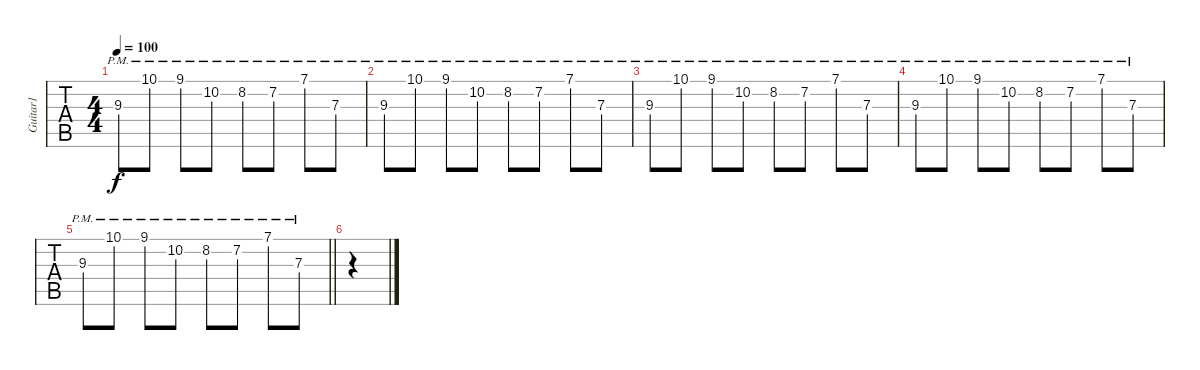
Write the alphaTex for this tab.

\track ("Guitar1" "Guitar1") {instrument overdrivenguitar}
\staff {tabs}
\tuning (E4 B3 G3 D3 A2 D2) {hide}
\ts (4 4)
\tempo 100
\clef g2
\ks bminor
9.3{pm}.8{dy f} 10.1{pm}.8 9.1{pm}.8 10.2{pm}.8 8.2{pm}.8 7.2{pm}.8 7.1{pm}.8 7.3{pm}.8 |
9.3{pm}.8 10.1{pm}.8 9.1{pm}.8 10.2{pm}.8 8.2{pm}.8 7.2{pm}.8 7.1{pm}.8 7.3{pm}.8 |
9.3{pm}.8 10.1{pm}.8 9.1{pm}.8 10.2{pm}.8 8.2{pm}.8 7.2{pm}.8 7.1{pm}.8 7.3{pm}.8 |
9.3{pm}.8 10.1{pm}.8 9.1{pm}.8 10.2{pm}.8 8.2{pm}.8 7.2{pm}.8 7.1{pm}.8 7.3{pm}.8 |
\barLineRight lightlight
9.3{pm}.8 10.1{pm}.8 9.1{pm}.8 10.2{pm}.8 8.2{pm}.8 7.2{pm}.8 7.1{pm}.8 7.3{pm}.8 |
\ks g
